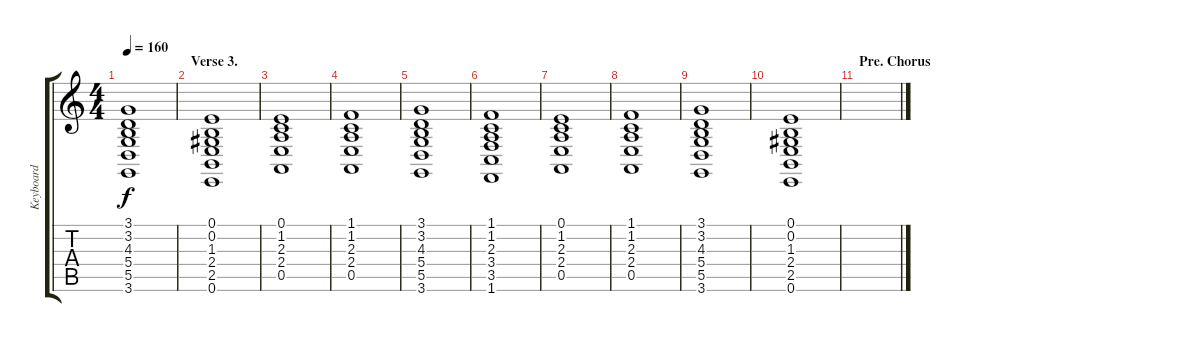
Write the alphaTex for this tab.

\track ("Keyboard" "Keyboard") {instrument choiraahs}
\staff {score tabs}
\tuning (E4 B3 G3 D3 A2 E2) {hide}
\ts (4 4)
\tempo 160
\clef g2
\ks c
(3.1 3.2 4.3 5.4 5.5 3.6).1{dy f} |
\section ("" "Verse 3.")
(0.1 0.2 1.3 2.4 2.5 0.6).1 |
(0.1 1.2 2.3 2.4 0.5).1 |
(1.1 1.2 2.3 2.4 0.5).1 |
(3.1 3.2 4.3 5.4 5.5 3.6).1 |
(1.1 1.2 2.3 3.4 3.5 1.6).1 |
(0.1 1.2 2.3 2.4 0.5).1 |
(1.1 1.2 2.3 2.4 0.5).1 |
(3.1 3.2 4.3 5.4 5.5 3.6).1 |
(0.1 0.2 1.3 2.4 2.5 0.6).1 |
\section ("" "Pre. Chorus")
